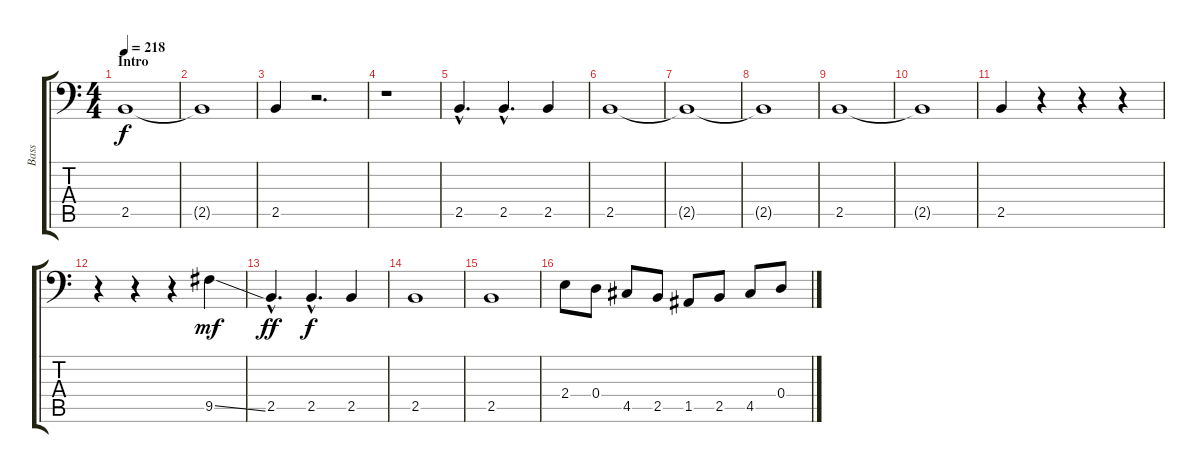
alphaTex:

\track ("Bass" "Bass") {instrument electricbassfinger}
\staff {score tabs}
\tuning (E3 B2 G2 D2 A1 E1) {hide}
\ts (4 4)
\section ("" "Intro")
\tempo 218
\clef f4
\ks c
2.5.1{dy f instrument electricbassfinger} |
2.5{t}.1 |
2.5.4 r.2{d} |
r.1 |
2.5{hac}.4{d} 2.5{hac}.4{d} 2.5.4 |
2.5.1 |
2.5{t}.1 |
2.5{t}.1 |
2.5.1 |
2.5{t}.1 |
2.5.4 r.4 r.4 r.4 |
r.4 r.4 r.4 9.5{ss}.4{dy mf} |
2.5{hac}.4{d dy ff} 2.5{hac}.4{d dy f} 2.5.4 |
2.5.1 |
2.5.1 |
2.4.8 0.4.8 4.5.8 2.5.8 1.5.8 2.5.8 4.5.8 0.4.8
